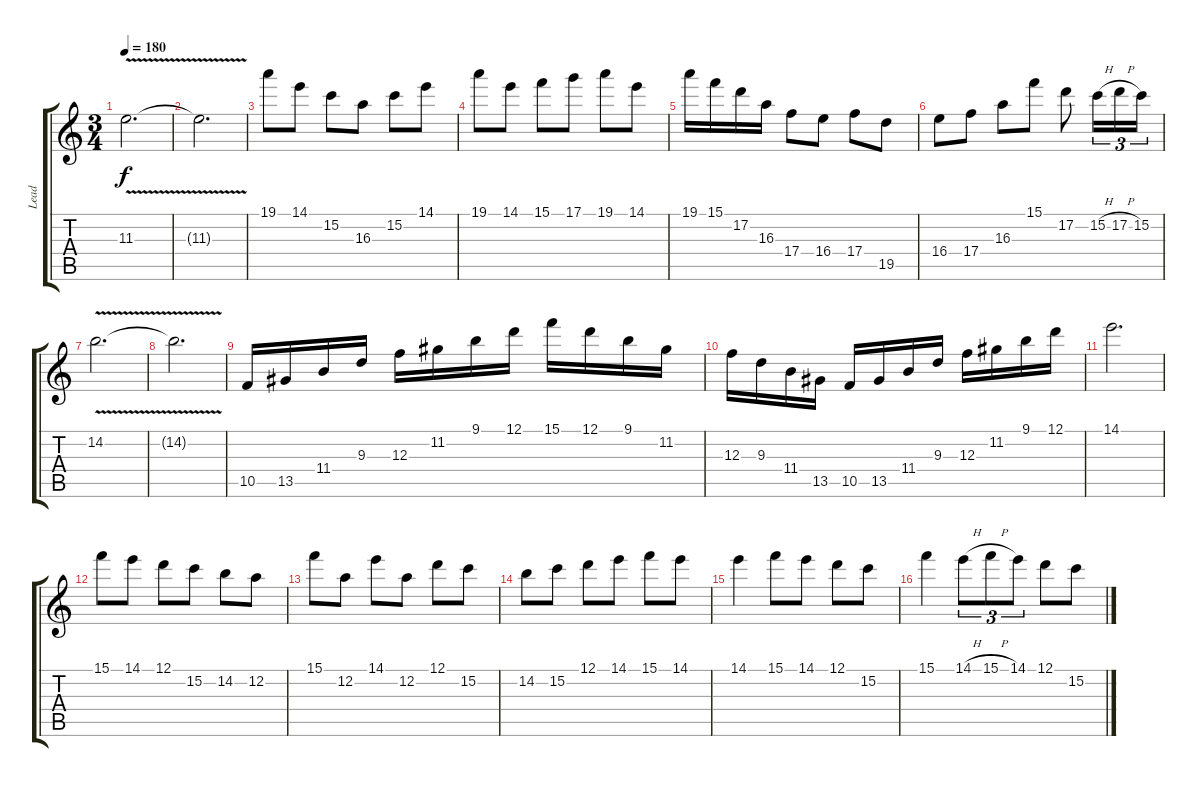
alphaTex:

\track ("Lead" "Lead") {instrument distortionguitar}
\staff {score tabs}
\tuning (D4 A3 F3 C3 G2 C2) {hide}
\ts (3 4)
\tempo 180
\clef g2
\ks c
11.3{v}.2{d dy f} |
11.3{t}.2{d} |
19.1.8 14.1.8 15.2.8 16.3.8 15.2.8 14.1.8 |
19.1.8 14.1.8 15.1.8 17.1.8 19.1.8 14.1.8 |
19.1.16 15.1.16 17.2.16 16.3.16 17.4.8 16.4.8 17.4.8 19.5.8 |
16.4.8 17.4.8 16.3.8 15.1.8 17.2.8 15.2{h}.16{tu (3 2)} 17.2{h}.16{tu (3 2)} 15.2.16{tu (3 2)} |
14.2{v}.2{d} |
14.2{t}.2{d} |
10.5.16 13.5.16 11.4.16 9.3.16 12.3.16 11.2.16 9.1.16 12.1.16 15.1.16 12.1.16 9.1.16 11.2.16 |
12.3.16 9.3.16 11.4.16 13.5.16 10.5.16 13.5.16 11.4.16 9.3.16 12.3.16 11.2.16 9.1.16 12.1.16 |
14.1.2{d} |
15.1.8 14.1.8 12.1.8 15.2.8 14.2.8 12.2.8 |
15.1.8 12.2.8 14.1.8 12.2.8 12.1.8 15.2.8 |
14.2.8 15.2.8 12.1.8 14.1.8 15.1.8 14.1.8 |
14.1.4 15.1.8 14.1.8 12.1.8 15.2.8 |
15.1.4 14.1{h}.8{tu (3 2)} 15.1{h}.8{tu (3 2)} 14.1.8{tu (3 2)} 12.1.8 15.2.8
